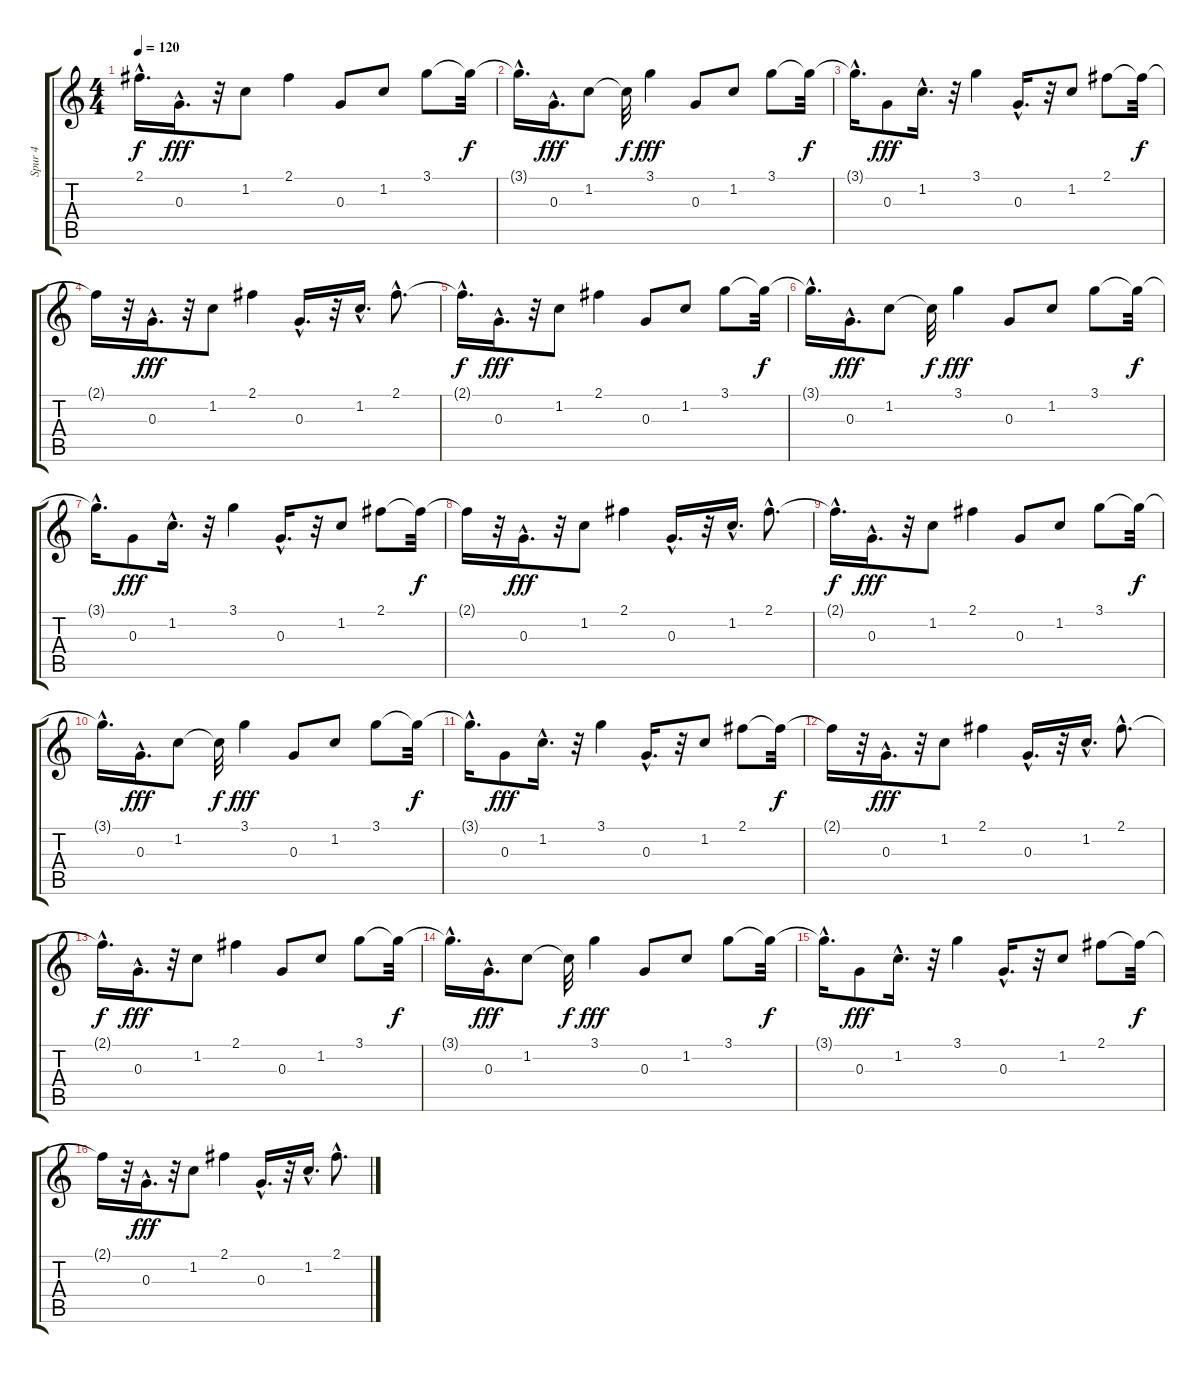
\track ("Spur 4" "Spur 4") {instrument acousticguitarsteel}
\staff {score tabs}
\tuning (E4 B3 G3 D3 A2 E2) {hide}
\ts (4 4)
\tempo 120
\clef g2
\ks c
2.1{hac t}.16{d dy f} 0.3{hac}.16{d dy fff} r.32 1.2.8 2.1.4 0.3.8 1.2.8 3.1.8 3.1{t}.32{dy f} |
3.1{hac t}.16{d} 0.3{hac}.16{d dy fff} 1.2.8 1.2{t}.32{dy f} 3.1.4{dy fff} 0.3.8 1.2.8 3.1.8 3.1{t}.32{dy f} |
3.1{hac t}.16{d} 0.3.8{dy fff} 1.2{hac}.16{d} r.32 3.1.4 0.3{hac}.16{d} r.32 1.2.8 2.1.8 2.1{t}.32{dy f} |
2.1{t}.16 r.32 0.3{hac}.16{d dy fff} r.32 1.2.8 2.1.4 0.3{hac}.16{d} r.32 1.2{hac}.16{d} 2.1{hac}.8{d} |
2.1{hac t}.16{d dy f} 0.3{hac}.16{d dy fff} r.32 1.2.8 2.1.4 0.3.8 1.2.8 3.1.8 3.1{t}.32{dy f} |
3.1{hac t}.16{d} 0.3{hac}.16{d dy fff} 1.2.8 1.2{t}.32{dy f} 3.1.4{dy fff} 0.3.8 1.2.8 3.1.8 3.1{t}.32{dy f} |
3.1{hac t}.16{d} 0.3.8{dy fff} 1.2{hac}.16{d} r.32 3.1.4 0.3{hac}.16{d} r.32 1.2.8 2.1.8 2.1{t}.32{dy f} |
2.1{t}.16 r.32 0.3{hac}.16{d dy fff} r.32 1.2.8 2.1.4 0.3{hac}.16{d} r.32 1.2{hac}.16{d} 2.1{hac}.8{d} |
2.1{hac t}.16{d dy f} 0.3{hac}.16{d dy fff} r.32 1.2.8 2.1.4 0.3.8 1.2.8 3.1.8 3.1{t}.32{dy f} |
3.1{hac t}.16{d} 0.3{hac}.16{d dy fff} 1.2.8 1.2{t}.32{dy f} 3.1.4{dy fff} 0.3.8 1.2.8 3.1.8 3.1{t}.32{dy f} |
3.1{hac t}.16{d} 0.3.8{dy fff} 1.2{hac}.16{d} r.32 3.1.4 0.3{hac}.16{d} r.32 1.2.8 2.1.8 2.1{t}.32{dy f} |
2.1{t}.16 r.32 0.3{hac}.16{d dy fff} r.32 1.2.8 2.1.4 0.3{hac}.16{d} r.32 1.2{hac}.16{d} 2.1{hac}.8{d} |
2.1{hac t}.16{d dy f} 0.3{hac}.16{d dy fff} r.32 1.2.8 2.1.4 0.3.8 1.2.8 3.1.8 3.1{t}.32{dy f} |
3.1{hac t}.16{d} 0.3{hac}.16{d dy fff} 1.2.8 1.2{t}.32{dy f} 3.1.4{dy fff} 0.3.8 1.2.8 3.1.8 3.1{t}.32{dy f} |
3.1{hac t}.16{d} 0.3.8{dy fff} 1.2{hac}.16{d} r.32 3.1.4 0.3{hac}.16{d} r.32 1.2.8 2.1.8 2.1{t}.32{dy f} |
2.1{t}.16 r.32 0.3{hac}.16{d dy fff} r.32 1.2.8 2.1.4 0.3{hac}.16{d} r.32 1.2{hac}.16{d} 2.1{hac}.8{d}
